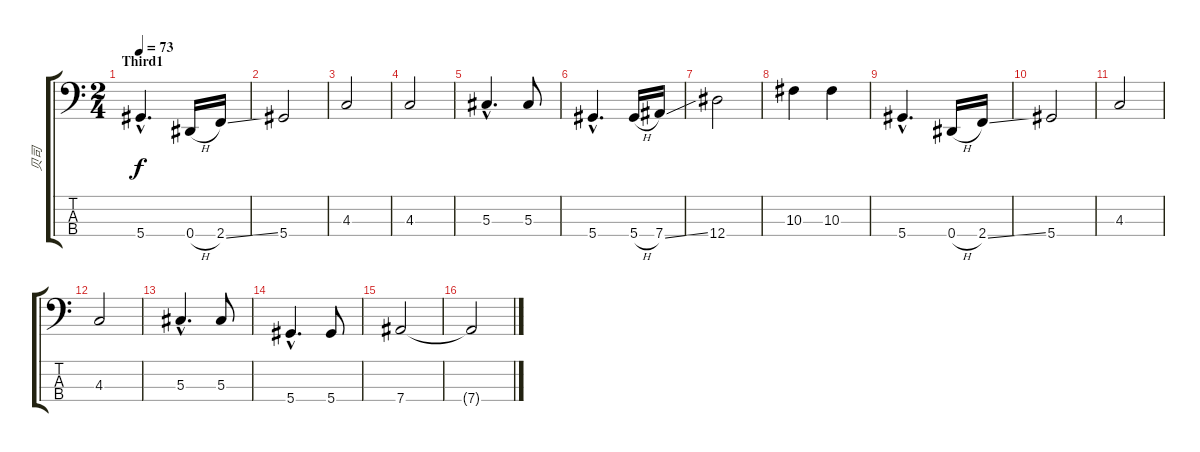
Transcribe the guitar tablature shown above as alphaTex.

\track ("贝司" "贝司") {instrument electricbassfinger}
\staff {score tabs}
\tuning (Gb2 Db2 Ab1 Eb1) {hide}
\ts (2 4)
\section ("" "Third1")
\tempo 73
\clef f4
\ks c
5.4{hac}.4{d dy f} 0.4{h}.16 2.4{ss}.16 |
5.4.2 |
4.3.2 |
4.3.2 |
5.3{hac}.4{d} 5.3.8 |
5.4{hac}.4{d} 5.4{h}.16 7.4{ss}.16 |
12.4.2 |
10.3.4 10.3.4 |
5.4{hac}.4{d} 0.4{h}.16 2.4{ss}.16 |
5.4.2 |
4.3.2 |
4.3.2 |
5.3{hac}.4{d} 5.3.8 |
5.4{hac}.4{d} 5.4.8 |
7.4.2 |
7.4{t}.2
